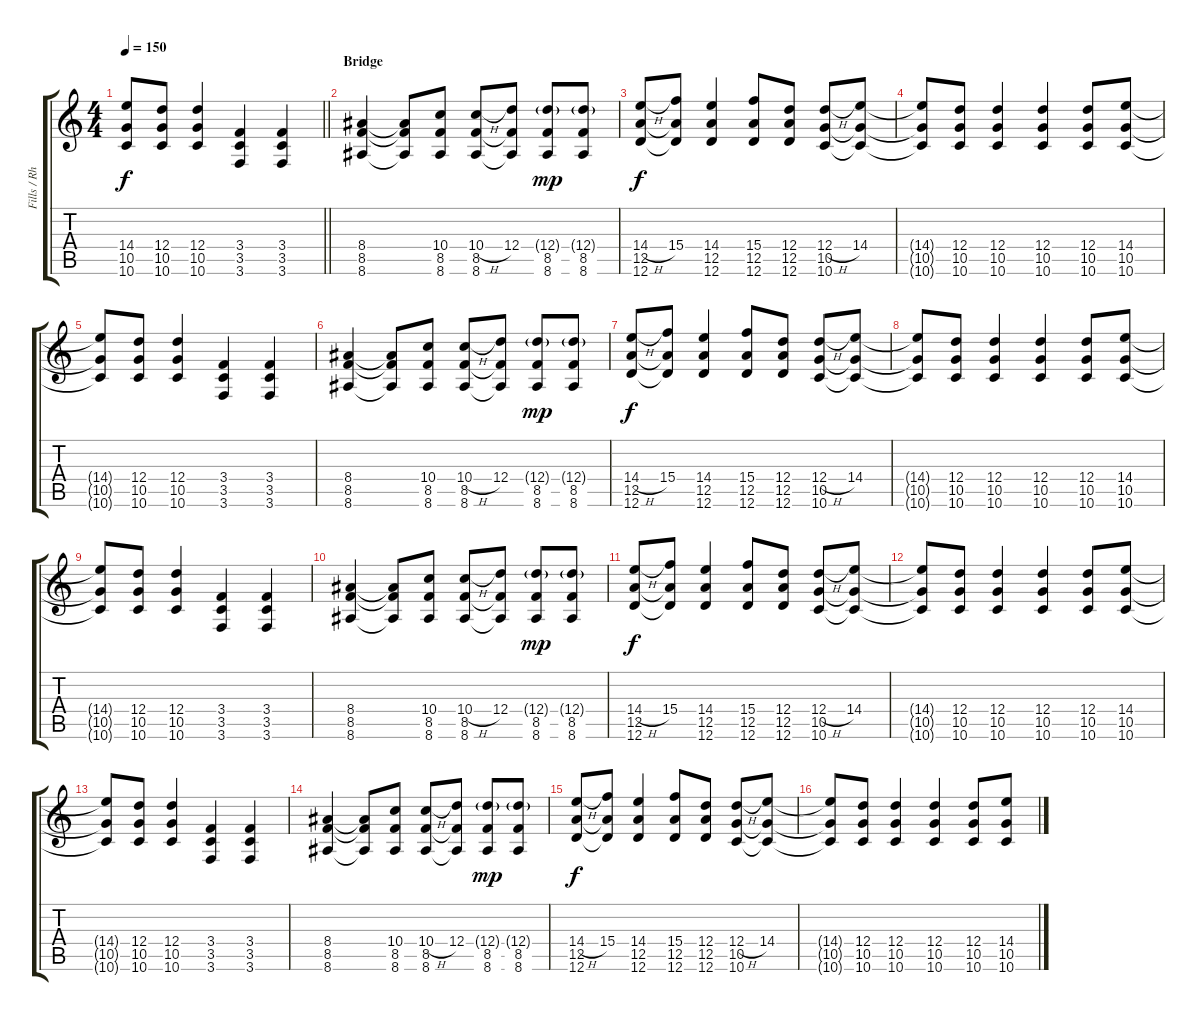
\track ("Fills / Rhytm - 6 Strings" "Fills / Rh") {instrument distortionguitar}
\staff {score tabs}
\tuning (E4 B3 G3 D3 A2 D2) {hide}
\ts (4 4)
\tempo 150
\clef g2
\barLineRight lightlight
\ks c
(14.4{t} 10.5{t} 10.6{t}).8{dy f} (12.4 10.5 10.6).8 (12.4 10.5 10.6).4 (3.4 3.5 3.6).4 (3.4 3.5 3.6).4 |
\section ("" "Bridge")
(8.4 8.5 8.6).4 (8.4{t} 8.5{t} 8.6{t}).8 (10.4 8.5 8.6).8 (10.4{h} 8.5 8.6).8 (12.4 8.5{t} 8.6{t}).8 (12.4{g} 8.5 8.6).8{dy mp} (12.4{g} 8.5 8.6).8 |
(14.4{h} 12.5 12.6).8{dy f} (15.4 12.5{t} 12.6{t}).8 (14.4 12.5 12.6).4 (15.4 12.5 12.6).8 (12.4 12.5 12.6).8 (12.4{h} 10.5 10.6).8 (14.4 10.5{t} 10.6{t}).8 |
(14.4{t} 10.5{t} 10.6{t}).8 (12.4 10.5 10.6).8 (12.4 10.5 10.6).4 (12.4 10.5 10.6).4 (12.4 10.5 10.6).8 (14.4 10.5 10.6).8 |
(14.4{t} 10.5{t} 10.6{t}).8 (12.4 10.5 10.6).8 (12.4 10.5 10.6).4 (3.4 3.5 3.6).4 (3.4 3.5 3.6).4 |
(8.4 8.5 8.6).4 (8.4{t} 8.5{t} 8.6{t}).8 (10.4 8.5 8.6).8 (10.4{h} 8.5 8.6).8 (12.4 8.5{t} 8.6{t}).8 (12.4{g} 8.5 8.6).8{dy mp} (12.4{g} 8.5 8.6).8 |
(14.4{h} 12.5 12.6).8{dy f} (15.4 12.5{t} 12.6{t}).8 (14.4 12.5 12.6).4 (15.4 12.5 12.6).8 (12.4 12.5 12.6).8 (12.4{h} 10.5 10.6).8 (14.4 10.5{t} 10.6{t}).8 |
(14.4{t} 10.5{t} 10.6{t}).8 (12.4 10.5 10.6).8 (12.4 10.5 10.6).4 (12.4 10.5 10.6).4 (12.4 10.5 10.6).8 (14.4 10.5 10.6).8 |
(14.4{t} 10.5{t} 10.6{t}).8 (12.4 10.5 10.6).8 (12.4 10.5 10.6).4 (3.4 3.5 3.6).4 (3.4 3.5 3.6).4 |
(8.4 8.5 8.6).4 (8.4{t} 8.5{t} 8.6{t}).8 (10.4 8.5 8.6).8 (10.4{h} 8.5 8.6).8 (12.4 8.5{t} 8.6{t}).8 (12.4{g} 8.5 8.6).8{dy mp} (12.4{g} 8.5 8.6).8 |
(14.4{h} 12.5 12.6).8{dy f} (15.4 12.5{t} 12.6{t}).8 (14.4 12.5 12.6).4 (15.4 12.5 12.6).8 (12.4 12.5 12.6).8 (12.4{h} 10.5 10.6).8 (14.4 10.5{t} 10.6{t}).8 |
(14.4{t} 10.5{t} 10.6{t}).8 (12.4 10.5 10.6).8 (12.4 10.5 10.6).4 (12.4 10.5 10.6).4 (12.4 10.5 10.6).8 (14.4 10.5 10.6).8 |
(14.4{t} 10.5{t} 10.6{t}).8 (12.4 10.5 10.6).8 (12.4 10.5 10.6).4 (3.4 3.5 3.6).4 (3.4 3.5 3.6).4 |
(8.4 8.5 8.6).4 (8.4{t} 8.5{t} 8.6{t}).8 (10.4 8.5 8.6).8 (10.4{h} 8.5 8.6).8 (12.4 8.5{t} 8.6{t}).8 (12.4{g} 8.5 8.6).8{dy mp} (12.4{g} 8.5 8.6).8 |
(14.4{h} 12.5 12.6).8{dy f} (15.4 12.5{t} 12.6{t}).8 (14.4 12.5 12.6).4 (15.4 12.5 12.6).8 (12.4 12.5 12.6).8 (12.4{h} 10.5 10.6).8 (14.4 10.5{t} 10.6{t}).8 |
(14.4{t} 10.5{t} 10.6{t}).8 (12.4 10.5 10.6).8 (12.4 10.5 10.6).4 (12.4 10.5 10.6).4 (12.4 10.5 10.6).8 (14.4 10.5 10.6).8
